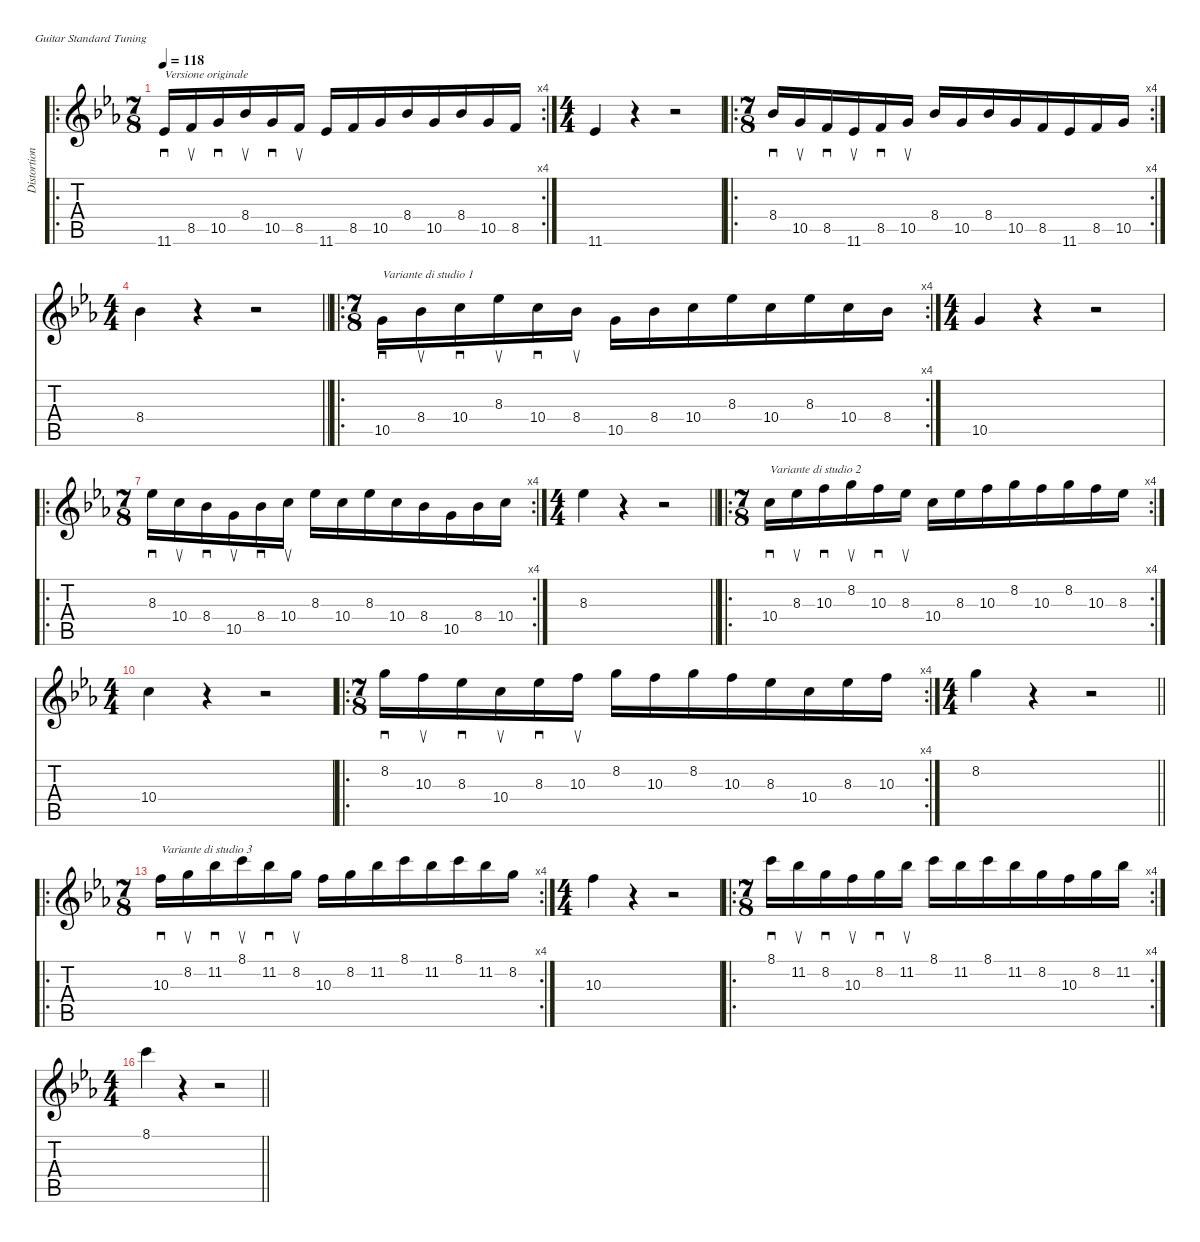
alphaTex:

\defaultSystemsLayout 4
\hideDynamics
\bracketExtendMode nobrackets
\otherSystemsTrackNameOrientation horizontal
\defaultBarNumberDisplay FirstOfSystem
\track ("Distortion Guitar" "Distortion") {instrument distortionguitar}
\staff {score tabs}
\tuning (E4 B3 G3 D3 A2 E2)
\ro
\rc 4
\ts (7 8)
\beaming (8 3 2 2)
\tempo 118
\clef g2
\ks cminor
11.6{acc b}.16{sd txt "Versione originale" dy mf instrument distortionguitar beam Up} 8.5{acc forcenatural}.16{su beam Up} 10.5{acc forcenatural}.16{sd beam Up} 8.4{acc b}.16{su beam Up} 10.5{acc forcenatural}.16{sd beam Up} 8.5{acc forcenatural}.16{su beam Up} 11.6{acc b}.16{beam Up beam merge} 8.5{acc forcenatural}.16{beam Up beam merge} 10.5{acc forcenatural}.16{beam Up beam merge} 8.4{acc b}.16{beam Up beam merge} 10.5{acc forcenatural}.16{beam Up beam merge} 8.4{acc b}.16{beam Up beam merge} 10.5{acc forcenatural}.16{beam Up beam merge} 8.5{acc forcenatural}.16{beam Up} |
\ts (4 4)
\beaming (8 2 2 2 2)
11.6{acc b}.4{beam Up} r.4{beam Up} r.2{beam Up} |
\ro
\rc 4
\ts (7 8)
\beaming (8 3 2 2)
8.4{acc b}.16{sd beam Up} 10.5{acc forcenatural}.16{su beam Up} 8.5{acc forcenatural}.16{sd beam Up} 11.6{acc b}.16{su beam Up} 8.5{acc forcenatural}.16{sd beam Up} 10.5{acc forcenatural}.16{su beam Up} 8.4{acc b}.16{beam Up beam merge} 10.5{acc forcenatural}.16{beam Up beam merge} 8.4{acc b}.16{beam Up beam merge} 10.5{acc forcenatural}.16{beam Up beam merge} 8.5{acc forcenatural}.16{beam Up beam merge} 11.6{acc b}.16{beam Up beam merge} 8.5{acc forcenatural}.16{beam Up beam merge} 10.5{acc forcenatural}.16{beam Up} |
\ts (4 4)
\beaming (8 2 2 2 2)
\barLineRight lightlight
8.4{acc b}.4{beam Down} r.4{beam Down} r.2{beam Down} |
\ro
\rc 4
\ts (7 8)
\beaming (8 3 2 2)
10.5{acc forcenatural}.16{sd txt "Variante di studio 1" beam Down} 8.4{acc b}.16{su beam Down} 10.4{acc forcenatural}.16{sd beam Down} 8.3{acc b}.16{su beam Down} 10.4{acc forcenatural}.16{sd beam Down} 8.4{acc b}.16{su beam Down} 10.5{acc forcenatural}.16{beam Down beam merge} 8.4{acc b}.16{beam Down beam merge} 10.4{acc forcenatural}.16{beam Down beam merge} 8.3{acc b}.16{beam Down beam merge} 10.4{acc forcenatural}.16{beam Down beam merge} 8.3{acc b}.16{beam Down beam merge} 10.4{acc forcenatural}.16{beam Down beam merge} 8.4{acc b}.16{beam Down} |
\ts (4 4)
\beaming (8 2 2 2 2)
10.5{acc forcenatural}.4{beam Up} r.4{beam Up} r.2{beam Up} |
\ro
\rc 4
\ts (7 8)
\beaming (8 3 2 2)
8.3{acc b}.16{sd beam Down} 10.4{acc forcenatural}.16{su beam Down} 8.4{acc b}.16{sd beam Down} 10.5{acc forcenatural}.16{su beam Down beam merge} 8.4{acc b}.16{sd beam Down beam merge} 10.4{acc forcenatural}.16{su beam Down beam split} 8.3{acc b}.16{beam Down beam merge} 10.4{acc forcenatural}.16{beam Down beam merge} 8.3{acc b}.16{beam Down beam merge} 10.4{acc forcenatural}.16{beam Down beam merge} 8.4{acc b}.16{beam Down} 10.5{acc forcenatural}.16{beam Down} 8.4{acc b}.16{beam Down} 10.4{acc forcenatural}.16{beam Down} |
\ts (4 4)
\beaming (8 2 2 2 2)
\barLineRight lightlight
8.3{acc b}.4{beam Down} r.4{beam Down} r.2{beam Down} |
\ro
\rc 4
\ts (7 8)
\beaming (8 3 2 2)
10.4{acc forcenatural}.16{sd txt "Variante di studio 2" beam Down} 8.3{acc b}.16{su beam Down} 10.3{acc forcenatural}.16{sd beam Down} 8.2{acc forcenatural}.16{su beam Down} 10.3{acc forcenatural}.16{sd beam Down} 8.3{acc b}.16{su beam Down} 10.4{acc forcenatural}.16{beam Down beam merge} 8.3{acc b}.16{beam Down beam merge} 10.3{acc forcenatural}.16{beam Down beam merge} 8.2{acc forcenatural}.16{beam Down beam merge} 10.3{acc forcenatural}.16{beam Down beam merge} 8.2{acc forcenatural}.16{beam Down beam merge} 10.3{acc forcenatural}.16{beam Down beam merge} 8.3{acc b}.16{beam Down} |
\ts (4 4)
\beaming (8 2 2 2 2)
10.4{acc forcenatural}.4{beam Down} r.4{beam Down} r.2{beam Down} |
\ro
\rc 4
\ts (7 8)
\beaming (8 3 2 2)
8.2{acc forcenatural}.16{sd beam Down} 10.3{acc forcenatural}.16{su beam Down} 8.3{acc b}.16{sd beam Down} 10.4{acc forcenatural}.16{su beam Down beam merge} 8.3{acc b}.16{sd beam Down beam merge} 10.3{acc forcenatural}.16{su beam Down beam split} 8.2{acc forcenatural}.16{beam Down beam merge} 10.3{acc forcenatural}.16{beam Down beam merge} 8.2{acc forcenatural}.16{beam Down beam merge} 10.3{acc forcenatural}.16{beam Down beam merge} 8.3{acc b}.16{beam Down} 10.4{acc forcenatural}.16{beam Down} 8.3{acc b}.16{beam Down} 10.3{acc forcenatural}.16{beam Down} |
\ts (4 4)
\beaming (8 2 2 2 2)
\barLineRight lightlight
8.2{acc forcenatural}.4{beam Down} r.4{beam Down} r.2{beam Down} |
\ro
\rc 4
\ts (7 8)
\beaming (8 3 2 2)
10.3{acc forcenatural}.16{sd txt "Variante di studio 3" beam Down} 8.2{acc forcenatural}.16{su beam Down} 11.2{acc b}.16{sd beam Down} 8.1{acc forcenatural}.16{su beam Down} 11.2{acc b}.16{sd beam Down} 8.2{acc forcenatural}.16{su beam Down} 10.3{acc forcenatural}.16{beam Down beam merge} 8.2{acc forcenatural}.16{beam Down beam merge} 11.2{acc b}.16{beam Down beam merge} 8.1{acc forcenatural}.16{beam Down beam merge} 11.2{acc b}.16{beam Down beam merge} 8.1{acc forcenatural}.16{beam Down beam merge} 11.2{acc b}.16{beam Down beam merge} 8.2{acc forcenatural}.16{beam Down} |
\ts (4 4)
\beaming (8 2 2 2 2)
10.3{acc forcenatural}.4{beam Down} r.4{beam Down} r.2{beam Down} |
\ro
\rc 4
\ts (7 8)
\beaming (8 3 2 2)
8.1{acc forcenatural}.16{sd beam Down} 11.2{acc b}.16{su beam Down} 8.2{acc forcenatural}.16{sd beam Down} 10.3{acc forcenatural}.16{su beam Down beam merge} 8.2{acc forcenatural}.16{sd beam Down beam merge} 11.2{acc b}.16{su beam Down beam split} 8.1{acc forcenatural}.16{beam Down beam merge} 11.2{acc b}.16{beam Down beam merge} 8.1{acc forcenatural}.16{beam Down beam merge} 11.2{acc b}.16{beam Down beam merge} 8.2{acc forcenatural}.16{beam Down} 10.3{acc forcenatural}.16{beam Down} 8.2{acc forcenatural}.16{beam Down} 11.2{acc b}.16{beam Down} |
\ts (4 4)
\beaming (8 2 2 2 2)
\barLineRight lightlight
8.1{acc forcenatural}.4{beam Down} r.4{beam Down} r.2{beam Down}
